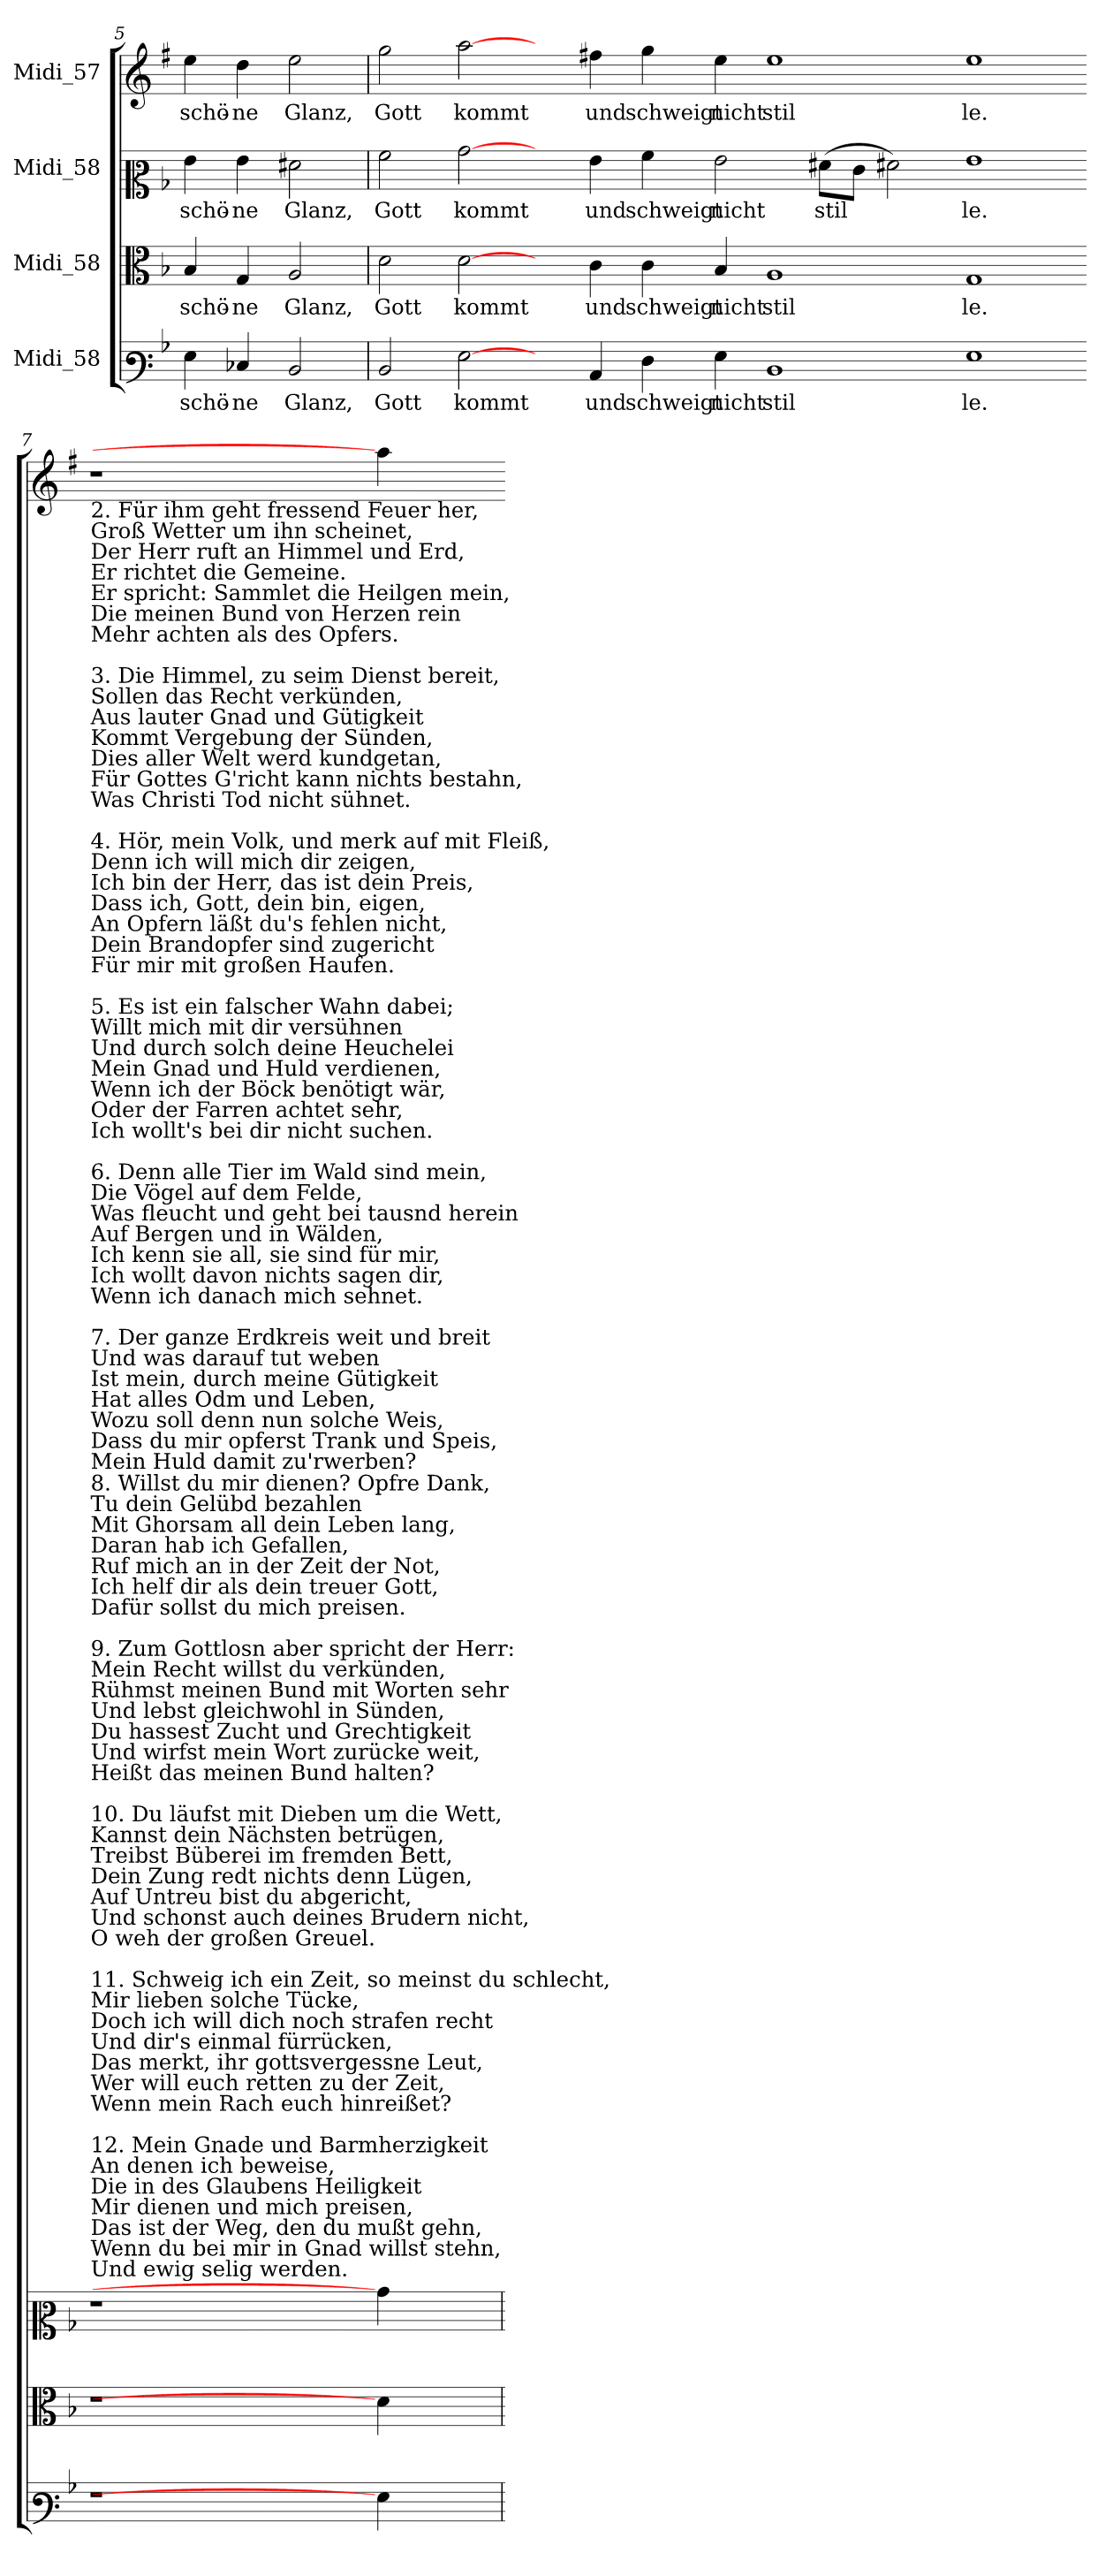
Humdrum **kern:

**kern	**text	**kern	**text	**kern	**text	**kern	**text
*part4	*part4	*part3	*part3	*part2	*part2	*part1	*part1
*staff4	*staff4	*staff3	*staff3	*staff2	*staff2	*staff1	*staff1
*I"Midi_58	*	*I"Midi_58	*	*I"Midi_58	*	*I"Midi_57	*
!!LO:LB:g=z
*clefF3	*	*clefC3	*	*clefC2	*	*clefG2	*
*	*	*	*	*	*	*ITrd1c2	*
*k[b-]	*	*k[b-]	*	*k[b-]	*	*k[b-]	*
*F:	*	*F:	*	*F:	*	*F:	*
=5	=5	=5	=5	=5	=5	=5	=5
!	!LO:LY:b	!	!LO:LY:b	!	!LO:LY:b	!	!LO:LY:b
4G	schö-	4B-	schö-	4g	schö-	4dd	schö-
!	!LO:LY:b	!	!LO:LY:b	!	!LO:LY:b	!	!LO:LY:b
4E-X	-ne	4G	-ne	4g	-ne	4cc	-ne
!	!LO:LY:b	!	!LO:LY:b	!	!LO:LY:b	!	!LO:LY:b
2D	Glanz,	2A	Glanz,	2f#X	Glanz,	2dd	Glanz,
=6	=6	=6	=6	=6	=6	=6	=6
!	!LO:LY:b	!	!LO:LY:b	!	!LO:LY:b	!	!LO:LY:b
2D	Gott	2d	Gott	2a	Gott	2ff	Gott
!	!LO:LY:b	!	!LO:LY:b	!	!LO:LY:b	!	!LO:LY:b
[2G	kommt	[2d	kommt	[2b-	kommt	[2gg	kommt
4ryy	.	4ryy	.	4ryy	.	4ryy	.
!	!LO:LY:b	!	!LO:LY:b	!	!LO:LY:b	!	!LO:LY:b
4C	und	4c	und	4g	und	4een	und
!	!LO:LY:b	!	!LO:LY:b	!	!LO:LY:b	!	!LO:LY:b
4F	schweigt	4c	schweigt	4a	schweigt	4ff	schweigt
!	!LO:LY:b	!	!LO:LY:b	!	!LO:LY:b	!	!LO:LY:b
4G	nicht	4B-	nicht	2g	nicht	4dd	nicht
!	!LO:LY:b	!	!LO:LY:b	!	!	!	!LO:LY:b
1D	stil	1A	stil	.	.	1dd	stil
!	!	!	!	!	!LO:LY:b	!	!
.	.	.	.	(>8f#XL	stil	.	.
.	.	.	.	8eJ	.	.	.
.	.	.	.	2f#X)	.	.	.
!	!LO:LY:b	!	!LO:LY:b	!	!LO:LY:b	!	!LO:LY:b
1G	le.	1G	le.	1g	le.	1dd	le.
!!LO:LB:g=z
=7-	=7-	=7-	=7-	=7-	=7-	=7-	=7-
!	!	!	!	!	!	!LO:TX:b:t=2. Für ihm geht fressend Feuer her,\nGroß Wetter um ihn scheinet,\nDer Herr ruft an Himmel und Erd,\nEr richtet die Gemeine.\nEr spricht&colon; Sammlet die Heilgen mein,\nDie meinen Bund von Herzen rein\nMehr achten als des Opfers.\n\n3. Die Himmel, zu seim Dienst bereit,\nSollen das Recht verkünden,\nAus lauter Gnad und Gütigkeit\nKommt Vergebung der Sünden,\nDies aller Welt werd kundgetan,\nFür Gottes G'richt kann nichts bestahn,\nWas Christi Tod nicht sühnet.\n\n4. Hör, mein Volk, und merk auf mit Fleiß,\nDenn ich will mich dir zeigen,\nIch bin der Herr, das ist dein Preis,\nDass ich, Gott, dein bin, eigen,\nAn Opfern läßt du's fehlen nicht,\nDein Brandopfer sind zugericht\nFür mir mit großen Haufen.\n\n5. Es ist ein falscher Wahn dabei;\nWillt mich mit dir versühnen\nUnd durch solch deine Heuchelei\nMein Gnad und Huld verdienen,\nWenn ich der Böck benötigt wär,\nOder der Farren achtet sehr,\nIch wollt's bei dir nicht suchen.\n\n6. Denn alle Tier im Wald sind mein,\nDie Vögel auf dem Felde,\nWas fleucht und geht bei tausnd herein\nAuf Bergen und in Wälden,\nIch kenn sie all, sie sind für mir,\nIch wollt davon nichts sagen dir,\nWenn ich danach mich sehnet.\n\n7. Der ganze Erdkreis weit und breit\nUnd was darauf tut weben\nIst mein, durch meine Gütigkeit\nHat alles Odm und Leben,\nWozu soll denn nun solche Weis,\nDass du mir opferst Trank und Speis,\nMein Huld damit zu'rwerben?	!
!	!	!	!	!	!	!LO:TX:b:t=8. Willst du mir dienen? Opfre Dank,\nTu dein Gelübd bezahlen\nMit Ghorsam all dein Leben lang,\nDaran hab ich Gefallen,\nRuf mich an in der Zeit der Not,\nIch helf dir als dein treuer Gott,\nDafür sollst du mich preisen.\n\n9. Zum Gottlosn aber spricht der Herr&colon;\nMein Recht willst du verkünden,\nRühmst meinen Bund mit Worten sehr\nUnd lebst gleichwohl in Sünden,\nDu hassest Zucht und Grechtigkeit\nUnd wirfst mein Wort zurücke weit,\nHeißt das meinen Bund halten?\n\n10. Du läufst mit Dieben um die Wett,\nKannst dein Nächsten betrügen,\nTreibst Büberei im fremden Bett,\nDein Zung redt nichts denn Lügen,\nAuf Untreu bist du abgericht,\nUnd schonst auch deines Brudern nicht,\nO weh der großen Greuel.\n\n11. Schweig ich ein Zeit, so meinst du schlecht,\nMir lieben solche Tücke,\nDoch ich will dich noch strafen recht\nUnd dir's einmal fürrücken,\nDas merkt, ihr gottsvergessne Leut,\nWer will euch retten zu der Zeit,\nWenn mein Rach euch hinreißet?\n\n12. Mein Gnade und Barmherzigkeit\nAn denen ich beweise,\nDie in des Glaubens Heiligkeit\nMir dienen und mich preisen,\nDas ist der Weg, den du mußt gehn,\nWenn du bei mir in Gnad willst stehn,\nUnd ewig selig werden.	!
1r	.	1r	.	1r	.	1r	.
4G]	.	4d]	.	4b-]	.	4gg]	.
=	=-	=	=-	=	=-	=-	=-
*-	*-	*-	*-	*-	*-	*-	*-
